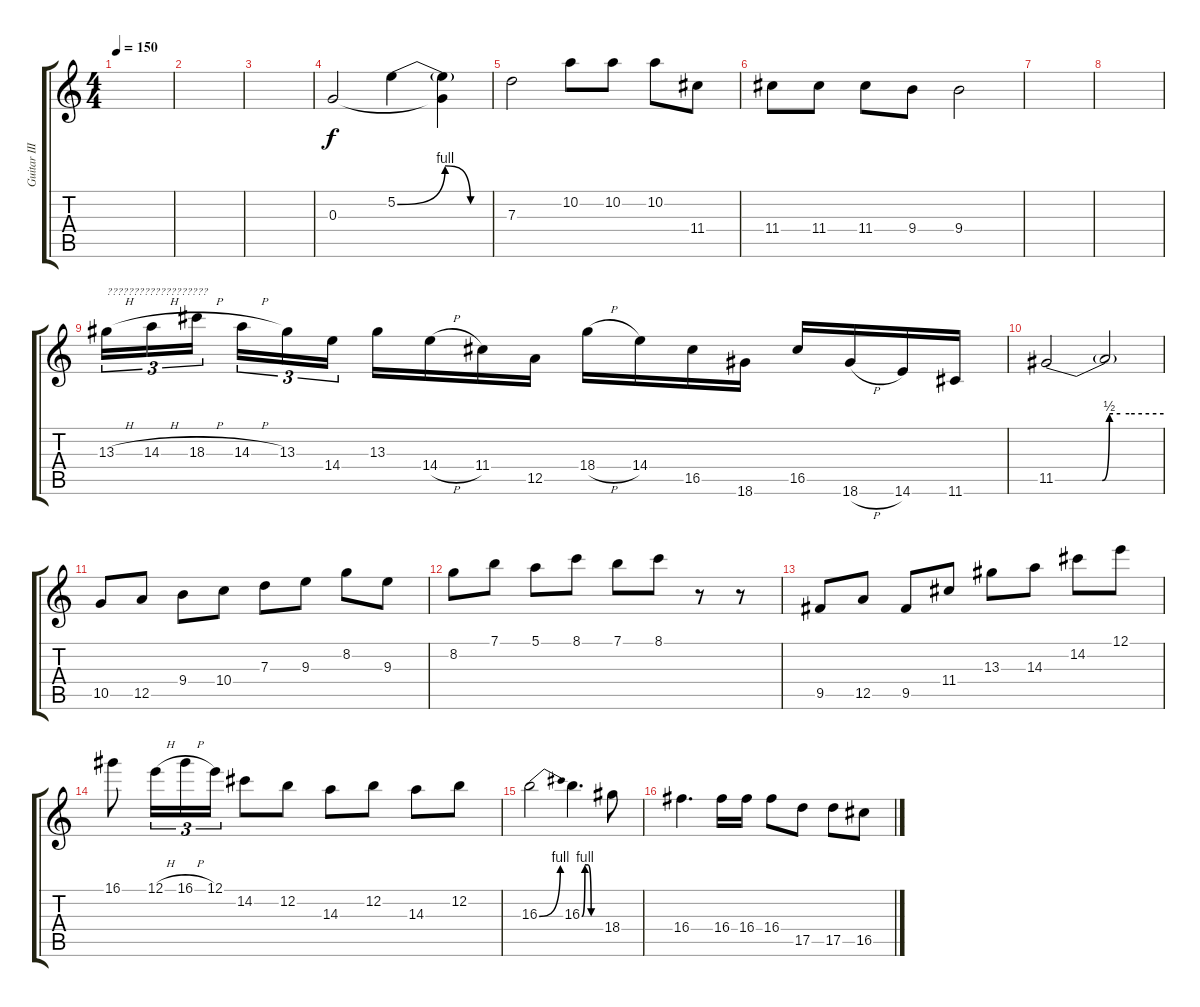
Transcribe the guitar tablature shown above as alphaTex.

\track ("Guitar III" "Guitar III") {instrument distortionguitar}
\staff {score tabs}
\tuning (E4 B3 G3 D3 A2 D2) {hide}
\ts (4 4)
\tempo 150
\clef g2
\ks c
|
|
|
0.3.2 5.2{be (custom 0 0 30 4 46 0 60 0)}.4 (5.2{t} 0.3{t}).4 |
7.3.2 10.2.8 10.2.8 10.2.8 11.4.8 |
11.4.8 11.4.8 11.4.8 9.4.8 9.4.2 |
|
|
13.3{h}.16{tu (3 2) txt "???????????????????"} 14.3{h}.16{tu (3 2)} 18.3{h}.16{tu (3 2) beam splitsecondary} 14.3{h}.16{tu (3 2)} 13.3.16{tu (3 2)} 14.4.16{tu (3 2)} 13.3.16 14.4{h}.16 11.4.16 12.5.16 18.4{h}.16 14.4.16 16.5.16 18.6.16 16.5.16 18.6{h}.16 14.6.16 11.6.16 |
11.5{be (custom 0 0 21 0 26 0 30 2 36 2 41 2 60 2)}.2 11.5{t}.2 |
10.5.8 12.5.8 9.4.8 10.4.8 7.3.8 9.3.8 8.2.8 9.3.8 |
8.2.8 7.1.8 5.1.8 8.1.8 7.1.8 8.1.8 r.8 r.8 |
9.5.8 12.5.8 9.5.8 11.4.8 13.3.8 14.3.8 14.2.8 12.1.8 |
16.1.8 12.1{h}.16{tu (3 2)} 16.1{h}.16{tu (3 2)} 12.1.16{tu (3 2)} 14.2.8 12.2.8 14.3.8 12.2.8 14.3.8 12.2.8 |
16.3{be (bend 0 0 60 4)}.2 16.3{be (custom 0 0 10 4 20 4 30 0 60 0)}.4{d} 18.4.8 |
16.4.4{d} 16.4.16 16.4.16 16.4.8 17.5.8 17.5.8 16.5.8
